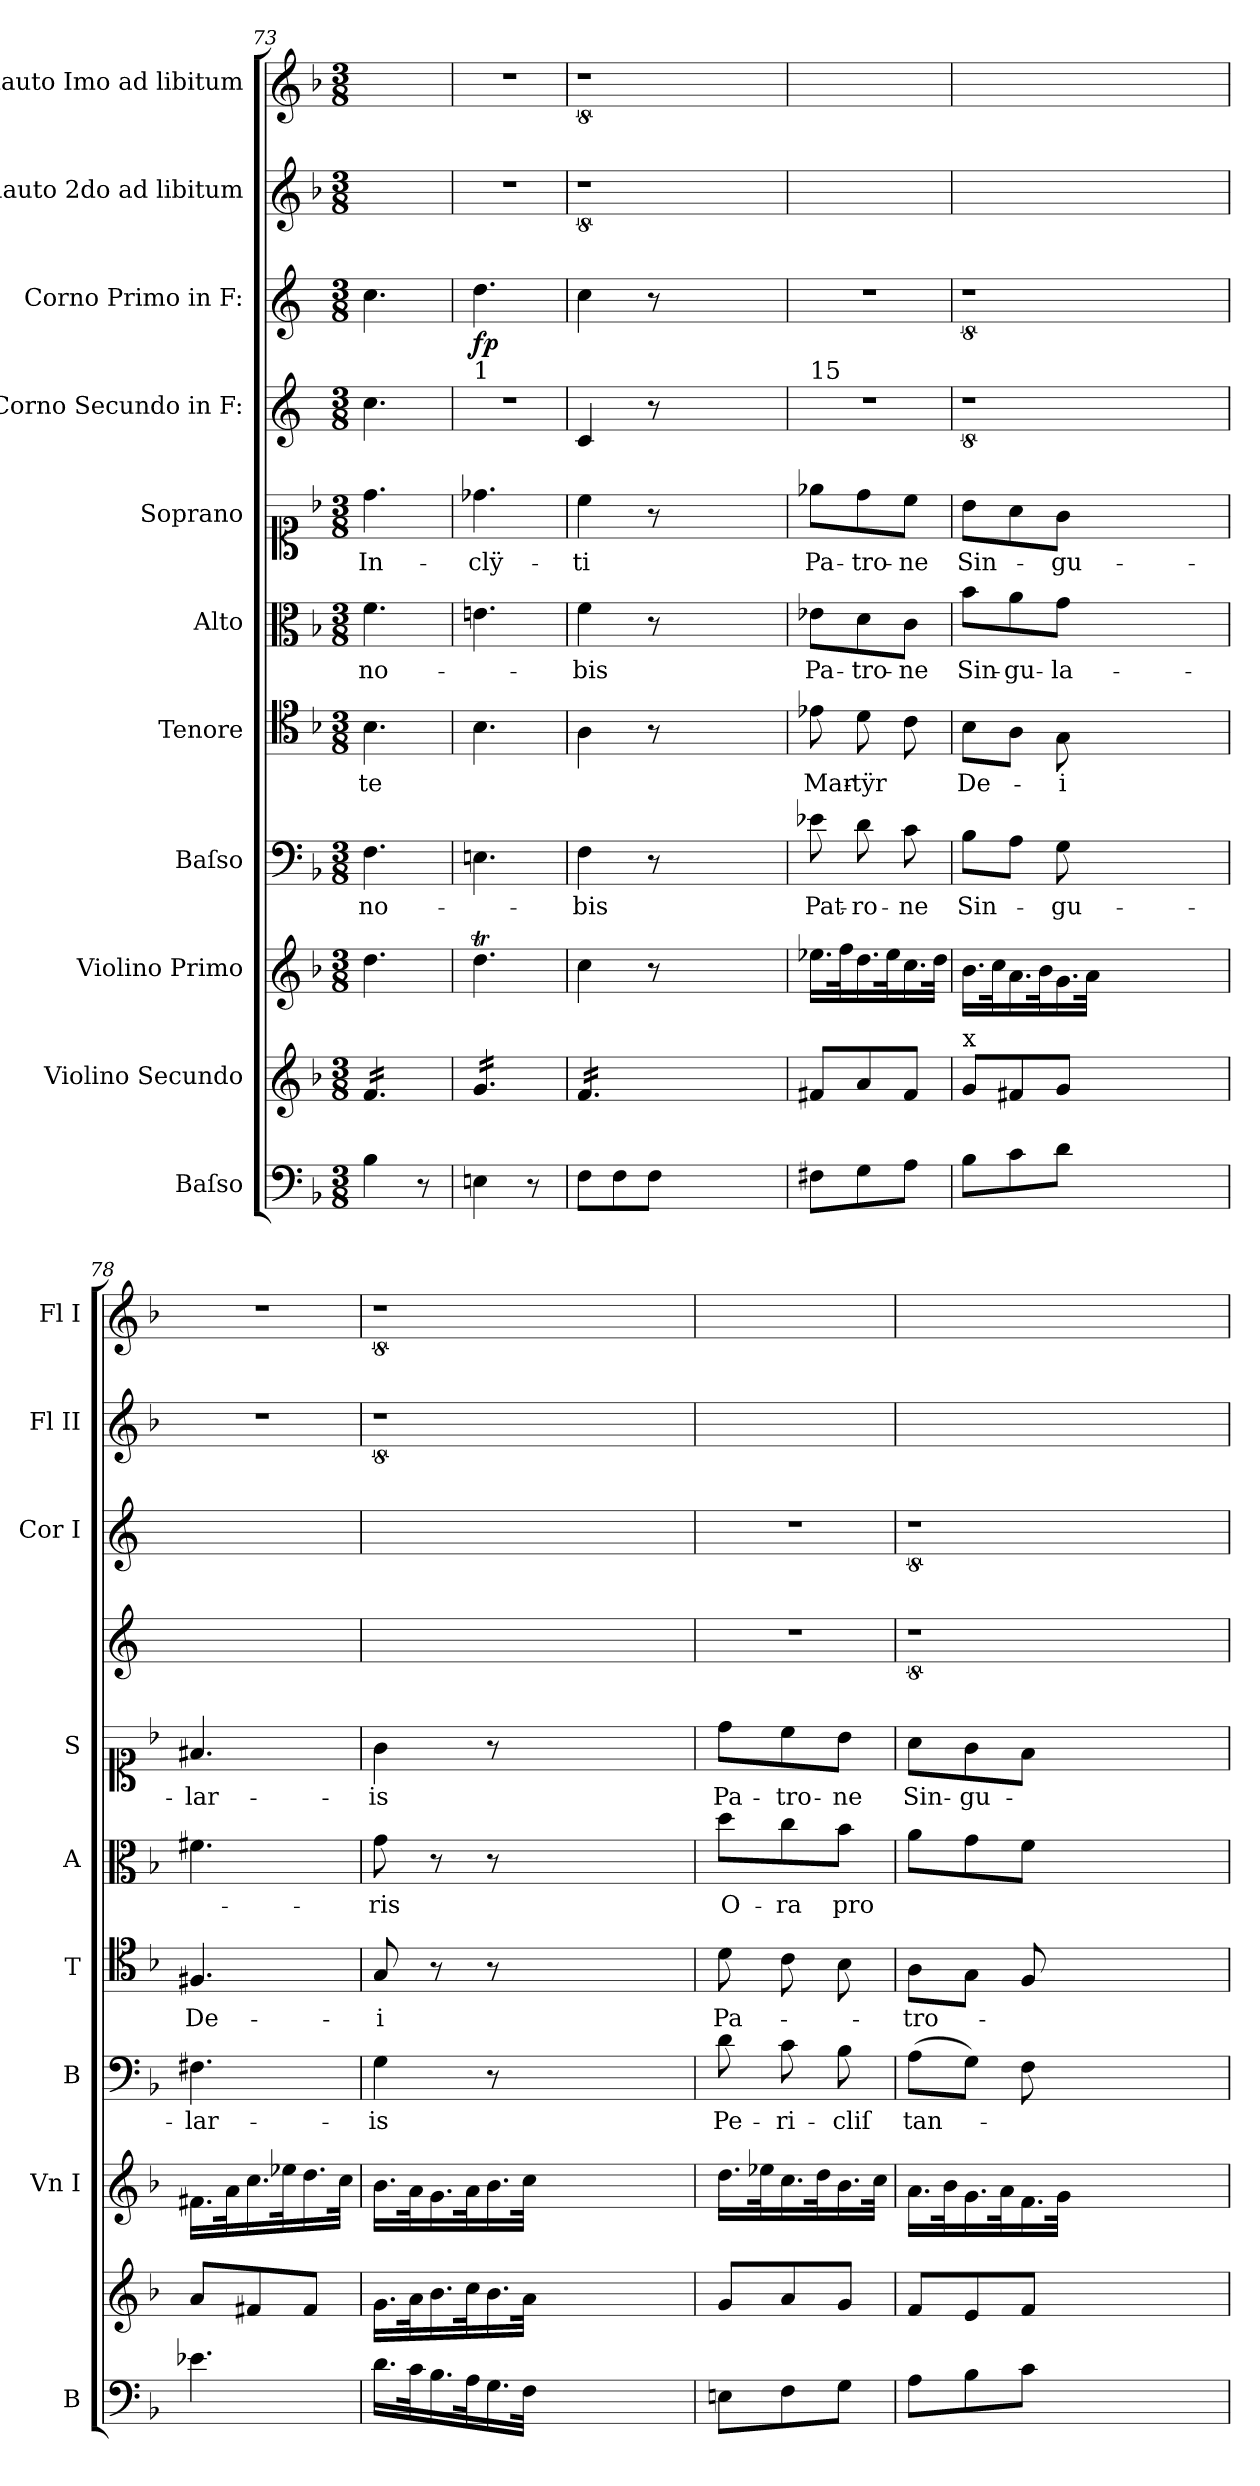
**kern	**dynam	**kern	**dynam	**kern	**dynam	**kern	**text	**kern	**text	**kern	**text	**kern	**text	**kern	**kern	**dynam	**kern	**kern
*part11	*part11	*part10	*part10	*part9	*part9	*part8	*part8	*part7	*part7	*part6	*part6	*part5	*part5	*part4	*part3	*part3	*part2	*part1
*staff11	*staff11	*staff10	*staff10	*staff9	*staff9	*staff8	*staff8	*staff7	*staff7	*staff6	*staff6	*staff5	*staff5	*staff4	*staff3	*staff3	*staff2	*staff1
*I"Baſso	*	*I"Violino Secundo	*	*I"Violino Primo	*	*I"Baſso	*	*I"Tenore	*	*I"Alto	*	*I"Soprano	*	*I"Corno Secundo in F:	*I"Corno Primo in F:	*	*I"Flauto 2do ad libitum	*I"Flauto Imo ad libitum
*I'B	*	*	*	*I'Vn I	*	*I'B	*	*I'T	*	*I'A	*	*I'S	*	*	*I'Cor I	*	*I'Fl II	*I'Fl I
*clefF4	*	*clefG2	*	*clefG2	*	*clefF4	*	*clefC4	*	*clefC3	*	*clefC1	*	*clefG2	*clefG2	*	*clefG2	*clefG2
*	*	*	*	*	*	*	*	*	*	*	*	*	*	*ITrd4c7	*ITrd4c7	*	*	*
*k[b-]	*	*k[b-]	*	*k[b-]	*	*k[b-]	*	*k[b-]	*	*k[b-]	*	*k[b-]	*	*k[b-]	*k[b-]	*	*k[b-]	*k[b-]
*F:	*	*F:	*	*F:	*	*F:	*	*F:	*	*F:	*	*F:	*	*	*	*	*F:	*F:
*M3/8	*	*M3/8	*	*M3/8	*	*M3/8	*	*M3/8	*	*M3/8	*	*M3/8	*	*M3/8	*M3/8	*	*M3/8	*M3/8
=73	=73	=73	=73	=73	=73	=73	=73	=73	=73	=73	=73	=73	=73	=73	=73	=73	=73	=73
!	!	!	!	!	!	!	!	!	!	!	!LO:LY:i	!	!	!	!	!	!	!
*	*	*tremolo	*	*	*	*	*	*	*	*	*	*	*	*	*	*	*	*
4B-\	.	16f/LL	.	4.dd\	.	4.F\	no-	4.B-\	-te	4.f\	no-	4.dd\	In-	4.f\	4.f\	.	4.ryy	4.ryy
.	.	16f/	.	.	.	.	.	.	.	.	.	.	.	.	.	.	.	.
.	.	16f/	.	.	.	.	.	.	.	.	.	.	.	.	.	.	.	.
.	.	16f/	.	.	.	.	.	.	.	.	.	.	.	.	.	.	.	.
8r	.	16f/	.	.	.	.	.	.	.	.	.	.	.	.	.	.	.	.
.	.	16f/JJ	.	.	.	.	.	.	.	.	.	.	.	.	.	.	.	.
=74	=74	=74	=74	=74	=74	=74	=74	=74	=74	=74	=74	=74	=74	=74	=74	=74	=74	=74
!	!	!	!	!	!	!	!	!	!	!	!	!	!	!LO:TX:a:t=1	!	!	!	!
4En\	.	16g/LL	.	4.ddT\	.	4.En\	.	4.B-\	.	4.en\	.	4.dd-X\	-clÿ-	4.r	4.g\	fp	4.r	4.r
.	.	16g/	.	.	.	.	.	.	.	.	.	.	.	.	.	.	.	.
.	.	16g/	.	.	.	.	.	.	.	.	.	.	.	.	.	.	.	.
.	.	16g/	.	.	.	.	.	.	.	.	.	.	.	.	.	.	.	.
8r	.	16g/	.	.	.	.	.	.	.	.	.	.	.	.	.	.	.	.
.	.	16g/JJ	.	.	.	.	.	.	.	.	.	.	.	.	.	.	.	.
=75	=75	=75	=75	=75	=75	=75	=75	=75	=75	=75	=75	=75	=75	=75	=75	=75	=75	=75
!	!	!	!	!	!	!	!	!	!	!	!LO:LY:i	!	!	!	!	!	!	!
8F\L	.	16f/LL	.	4cc\	.	4F\	-bis	4A\	.	4f\	-bis	4cc\	-ti	4F/	4f\	.	8%9r	8%9r
.	.	16f/	.	.	.	.	.	.	.	.	.	.	.	.	.	.	.	.
8F\	.	16f/	.	.	.	.	.	.	.	.	.	.	.	.	.	.	.	.
.	.	16f/	.	.	.	.	.	.	.	.	.	.	.	.	.	.	.	.
8F\J	.	16f/	.	8r	.	8r	.	8r	.	8r	.	8r	.	8r	8r	.	.	.
.	.	16f/JJ	.	.	.	.	.	.	.	.	.	.	.	.	.	.	.	.
*	*	*Xtremolo	*	*	*	*	*	*	*	*	*	*	*	*	*	*	*	*
2.ryy	.	2.ryy	.	2.ryy	.	2.ryy	.	2.ryy	.	2.ryy	.	2.ryy	.	2.ryy	2.ryy	.	.	.
=76	=76	=76	=76	=76	=76	=76	=76	=76	=76	=76	=76	=76	=76	=76	=76	=76	=76	=76
!	!	!	!	!	!	!	!	!	!	!	!	!	!	!LO:TX:a:t=15	!	!	!	!
!	!LO:DY:rj	!	!	!	!	!	!	!	!	!	!	!	!	!	!	!	!	!
8F#X\L	fo	8f#X/L	fo.	16.ee-X\LL	.	8e-X\	Pat-	8e-X\	Mar-	8e-X\L	Pa-	8ee-X\L	Pa-	4.r	4.r	.	4.ryy	4.ryy
!	!	!	!	!	!LO:DY:b	!	!	!	!	!	!	!	!	!	!	!	!	!
.	.	.	.	32ff\K	for&colon;	.	.	.	.	.	.	.	.	.	.	.	.	.
8G\	.	8a/	.	16.dd\	.	8d\	-ro-	8d\	-tÿr	8d\	-tro-	8dd\	-tro-	.	.	.	.	.
.	.	.	.	32ee-\K	.	.	.	.	.	.	.	.	.	.	.	.	.	.
8A\J	.	8f#/J	.	16.cc\	.	8c\	-ne	8c\	.	8c\J	-ne	8cc\J	-ne	.	.	.	.	.
.	.	.	.	32dd\JJk	.	.	.	.	.	.	.	.	.	.	.	.	.	.
=77	=77	=77	=77	=77	=77	=77	=77	=77	=77	=77	=77	=77	=77	=77	=77	=77	=77	=77
!	!	!LO:TX:a:t=x	!	!	!	!	!	!	!	!	!	!	!	!	!	!	!	!
8B-\L	.	8g/L	.	16.b-\LL	.	8B-\L	Sin-	8B-\L	De-	8b-\L	Sin-	8b-\L	Sin-	8%9r	8%9r	.	1ryy	1ryy
.	.	.	.	32cc\K	.	.	.	.	.	.	.	.	.	.	.	.	.	.
8c\	.	8f#X/	.	16.a\	.	8A\J	.	8A\J	.	8a\	-gu-	8a\	.	.	.	.	.	.
.	.	.	.	32b-\K	.	.	.	.	.	.	.	.	.	.	.	.	.	.
8d\J	.	8g/J	.	16.g\	.	8G\	-gu-	8G\	-i	8g\J	-la-	8g\J	-gu-	.	.	.	.	.
.	.	.	.	32a\JJk	.	.	.	.	.	.	.	.	.	.	.	.	.	.
2.ryy	.	2.ryy	.	2.ryy	.	2.ryy	.	2.ryy	.	2.ryy	.	2.ryy	.	.	.	.	.	.
.	.	.	.	.	.	.	.	.	.	.	.	.	.	.	.	.	8ryy	8ryy
=78	=78	=78	=78	=78	=78	=78	=78	=78	=78	=78	=78	=78	=78	=78	=78	=78	=78	=78
4.e-X\	.	8a/L	.	16.f#X\LL	.	4.F#X\	-lar-	4.F#X/	De-	4.f#X\	.	4.f#X/	-lar-	4.ryy	4.ryy	.	4.r	4.r
.	.	.	.	32a\K	.	.	.	.	.	.	.	.	.	.	.	.	.	.
.	.	8f#X/	.	16.cc\	.	.	.	.	.	.	.	.	.	.	.	.	.	.
.	.	.	.	32ee-X\K	.	.	.	.	.	.	.	.	.	.	.	.	.	.
.	.	8f#/J	.	16.dd\	.	.	.	.	.	.	.	.	.	.	.	.	.	.
.	.	.	.	32cc\JJk	.	.	.	.	.	.	.	.	.	.	.	.	.	.
=79	=79	=79	=79	=79	=79	=79	=79	=79	=79	=79	=79	=79	=79	=79	=79	=79	=79	=79
16.d\LL	.	16.g\LL	.	16.b-\LL	.	4G\	-is	8G/	-i	8g\	-ris	4g\	-is	1ryy	1ryy	.	8%9r	8%9r
32c\K	.	32a\K	.	32a\K	.	.	.	.	.	.	.	.	.	.	.	.	.	.
16.B-\	.	16.b-\	.	16.g\	.	.	.	8r	.	8r	.	.	.	.	.	.	.	.
32A\K	.	32cc\K	.	32a\K	.	.	.	.	.	.	.	.	.	.	.	.	.	.
16.G\	.	16.b-\	.	16.b-\	.	8r	.	8r	.	8r	.	8r	.	.	.	.	.	.
32F\JJk	.	32a\JJk	.	32cc\JJk	.	.	.	.	.	.	.	.	.	.	.	.	.	.
2.ryy	.	2.ryy	.	2.ryy	.	2.ryy	.	2.ryy	.	2.ryy	.	2.ryy	.	.	.	.	.	.
.	.	.	.	.	.	.	.	.	.	.	.	.	.	8ryy	8ryy	.	.	.
=80	=80	=80	=80	=80	=80	=80	=80	=80	=80	=80	=80	=80	=80	=80	=80	=80	=80	=80
8En\L	.	8g/L	.	16.dd\LL	.	8d\	Pe-	8d\	Pa-	8dd\L	O-	8dd\L	Pa-	4.r	4.r	.	4.ryy	4.ryy
.	.	.	.	32ee-X\K	.	.	.	.	.	.	.	.	.	.	.	.	.	.
8F\	.	8a/	.	16.cc\	.	8c\	-ri-	8c\	.	8cc\	-ra	8cc\	-tro-	.	.	.	.	.
.	.	.	.	32dd\K	.	.	.	.	.	.	.	.	.	.	.	.	.	.
8G\J	.	8g/J	.	16.b-\	.	8B-\	-cliſ	8B-\	.	8b-\J	pro	8b-\J	-ne	.	.	.	.	.
.	.	.	.	32cc\JJk	.	.	.	.	.	.	.	.	.	.	.	.	.	.
=81	=81	=81	=81	=81	=81	=81	=81	=81	=81	=81	=81	=81	=81	=81	=81	=81	=81	=81
8A\L	.	8f/L	.	16.a\LL	.	(8A\L	tan-	8A\L	-tro-	8a\L	.	8a\L	Sin-	8%9r	8%9r	.	1ryy	1ryy
.	.	.	.	32b-\K	.	.	.	.	.	.	.	.	.	.	.	.	.	.
8B-\	.	8e/	.	16.g\	.	8G\J)	.	8G\J	.	8g\	.	8g\	-gu-	.	.	.	.	.
.	.	.	.	32a\K	.	.	.	.	.	.	.	.	.	.	.	.	.	.
8c\J	.	8f/J	.	16.f\	.	8F\	.	8F/	.	8f\J	.	8f\J	.	.	.	.	.	.
.	.	.	.	32g\JJk	.	.	.	.	.	.	.	.	.	.	.	.	.	.
2.ryy	.	2.ryy	.	2.ryy	.	2.ryy	.	2.ryy	.	2.ryy	.	2.ryy	.	.	.	.	.	.
.	.	.	.	.	.	.	.	.	.	.	.	.	.	.	.	.	8ryy	8ryy
=	=	=	=	=	=	=	=	=	=	=	=	=	=	=	=	=	=	=
*-	*-	*-	*-	*-	*-	*-	*-	*-	*-	*-	*-	*-	*-	*-	*-	*-	*-	*-
